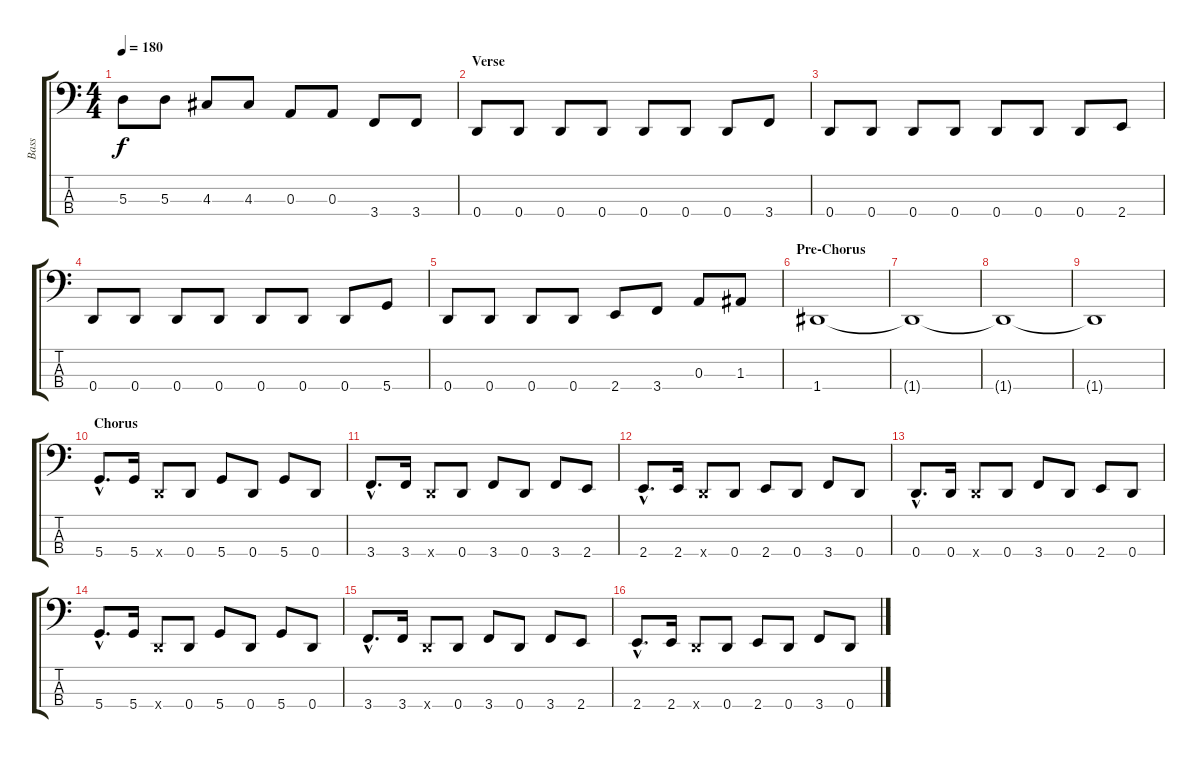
\track ("Bass" "Bass") {instrument electricbasspick}
\staff {score tabs}
\tuning (G2 D2 A1 D1) {hide}
\ts (4 4)
\tempo 180
\clef f4
\ks c
5.3.8{dy f} 5.3.8 4.3.8 4.3.8 0.3.8 0.3.8 3.4.8 3.4.8 |
\section ("" "Verse")
0.4.8 0.4.8 0.4.8 0.4.8 0.4.8 0.4.8 0.4.8 3.4.8 |
0.4.8 0.4.8 0.4.8 0.4.8 0.4.8 0.4.8 0.4.8 2.4.8 |
0.4.8 0.4.8 0.4.8 0.4.8 0.4.8 0.4.8 0.4.8 5.4.8 |
0.4.8 0.4.8 0.4.8 0.4.8 2.4.8 3.4.8 0.3.8 1.3.8 |
\section ("" "Pre-Chorus")
1.4.1 |
1.4{t}.1 |
1.4{t}.1 |
1.4{t}.1 |
\section ("" "Chorus")
5.4{hac}.8{d} 5.4.16 0.4{x}.8 0.4.8 5.4.8 0.4.8 5.4.8 0.4.8 |
3.4{hac}.8{d} 3.4.16 0.4{x}.8 0.4.8 3.4.8 0.4.8 3.4.8 2.4.8 |
2.4{hac}.8{d} 2.4.16 0.4{x}.8 0.4.8 2.4.8 0.4.8 3.4.8 0.4.8 |
0.4{hac}.8{d} 0.4.16 0.4{x}.8 0.4.8 3.4.8 0.4.8 2.4.8 0.4.8 |
5.4{hac}.8{d} 5.4.16 0.4{x}.8 0.4.8 5.4.8 0.4.8 5.4.8 0.4.8 |
3.4{hac}.8{d} 3.4.16 0.4{x}.8 0.4.8 3.4.8 0.4.8 3.4.8 2.4.8 |
2.4{hac}.8{d} 2.4.16 0.4{x}.8 0.4.8 2.4.8 0.4.8 3.4.8 0.4.8
